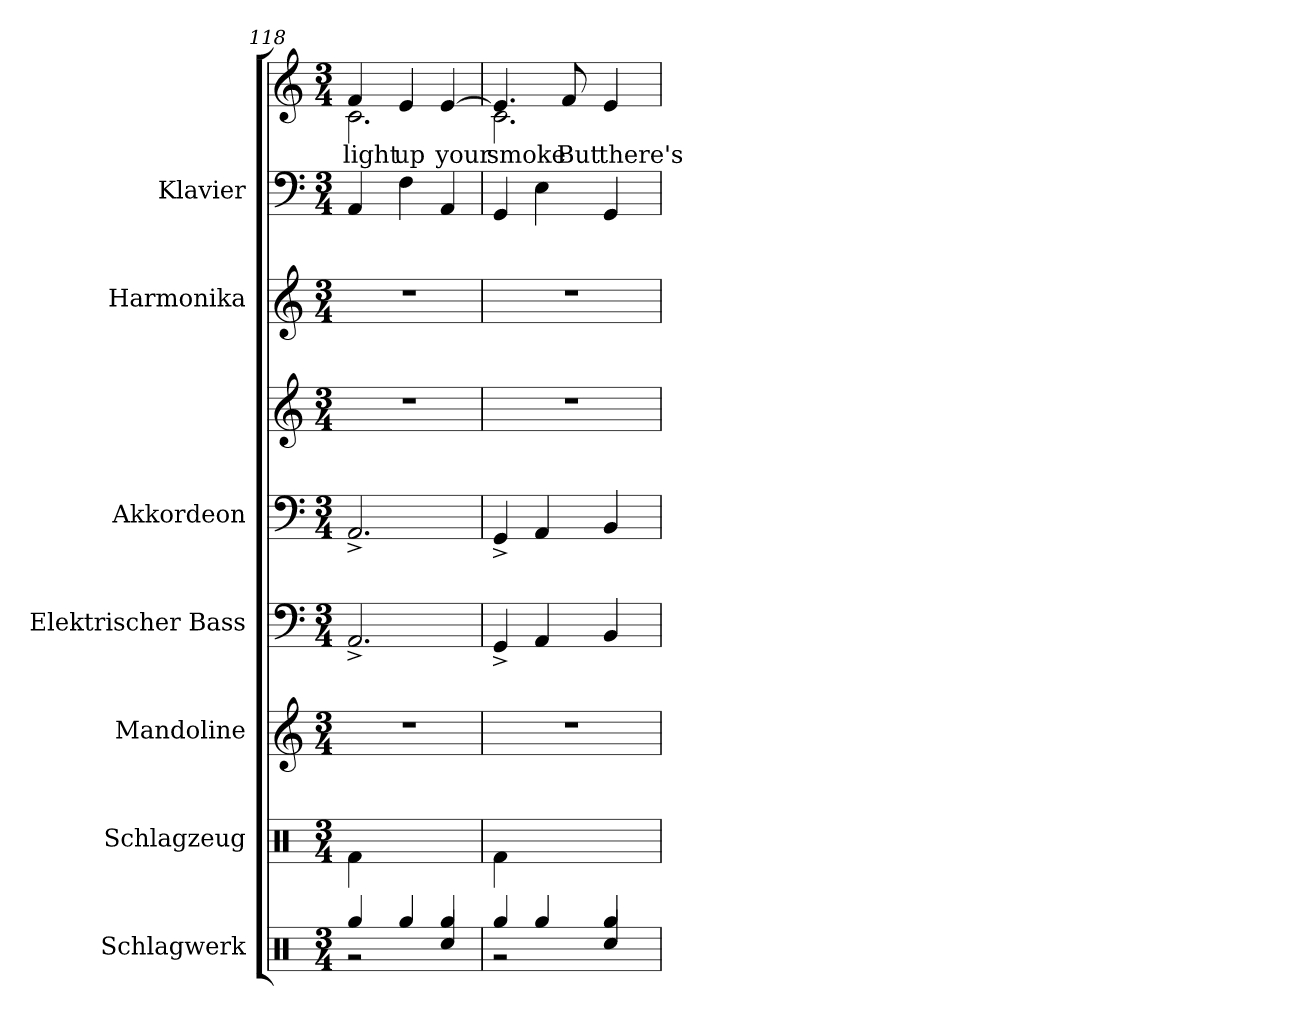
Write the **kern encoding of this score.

**kern	**kern	**kern	**kern	**kern	**kern	**kern	**kern	**kern	**text
*part7	*part6	*part5	*part4	*part3	*part3	*part2	*part1	*part1	*part1
*staff9	*staff8	*staff7	*staff6	*staff5	*staff4	*staff3	*staff2	*staff1	*staff1
*I"Schlagwerk	*I"Schlagzeug	*I"Mandoline	*I"Elektrischer Bass	*I"Akkordeon	*	*I"Harmonika	*I"Klavier	*	*
*I'Schlw.	*I'Schlgz.	*I'Mand.	*I'E-B.	*I'Akk.	*	*	*I'Klav.	*	*
*clefX	*clefX	*clefG2	*clefF4	*clefF4	*clefG2	*clefG2	*clefF4	*clefG2	*
*	*	*	*ITrd7c12	*	*	*	*	*	*
*k[]	*k[]	*k[]	*k[]	*k[]	*k[]	*k[]	*k[]	*k[]	*
*M3/4	*M3/4	*M3/4	*M3/4	*M3/4	*M3/4	*M3/4	*M3/4	*M3/4	*
=118	=118	=118	=118	=118	=118	=118	=118	=118	=118
*^	*^	*	*	*	*	*	*	*	*
!	!	!	!	!	!	!	!	!	!	!	!LO:LY:b
*	*	*	*	*	*	*	*	*	*	*^	*
4Rgg/	2r	2.ryy	4Rf\	2.r	2.AAA^/	2.AA^/	2.r	2.r	4AA/	4f/	2.c\	light
!	!	!	!	!	!	!	!	!	!	!	!	!LO:LY:b
4Rgg/	.	.	2ryy	.	.	.	.	.	4F\	4e/	.	up
!	!	!	!	!	!	!	!	!	!	!	!	!LO:LY:b
4Rgg/	4Rcc/	.	.	.	.	.	.	.	4AA/	[4e/	.	your
=119	=119	=119	=119	=119	=119	=119	=119	=119	=119	=119	=119	=119
!	!	!	!	!	!	!	!	!	!	!	!	!LO:LY:b
4Rgg/	2r	2.ryy	4Rf\	2.r	4GGG^/	4GG^/	2.r	2.r	4GG/	4.e/]	2.c\	smoke
4Rgg/	.	.	2ryy	.	4AAA/	4AA/	.	.	4E\	.	.	.
!	!	!	!	!	!	!	!	!	!	!	!	!LO:LY:b
.	.	.	.	.	.	.	.	.	.	8f/	.	But
!	!	!	!	!	!	!	!	!	!	!	!	!LO:LY:b
4Rgg/	4Rcc/	.	.	.	4BBB/	4BB/	.	.	4GG/	4e/	.	there's
*v	*v	*	*	*	*	*	*	*	*	*v	*v	*
*	*v	*v	*	*	*	*	*	*	*	*
=	=	=	=	=	=	=	=	=	=
*-	*-	*-	*-	*-	*-	*-	*-	*-	*-
